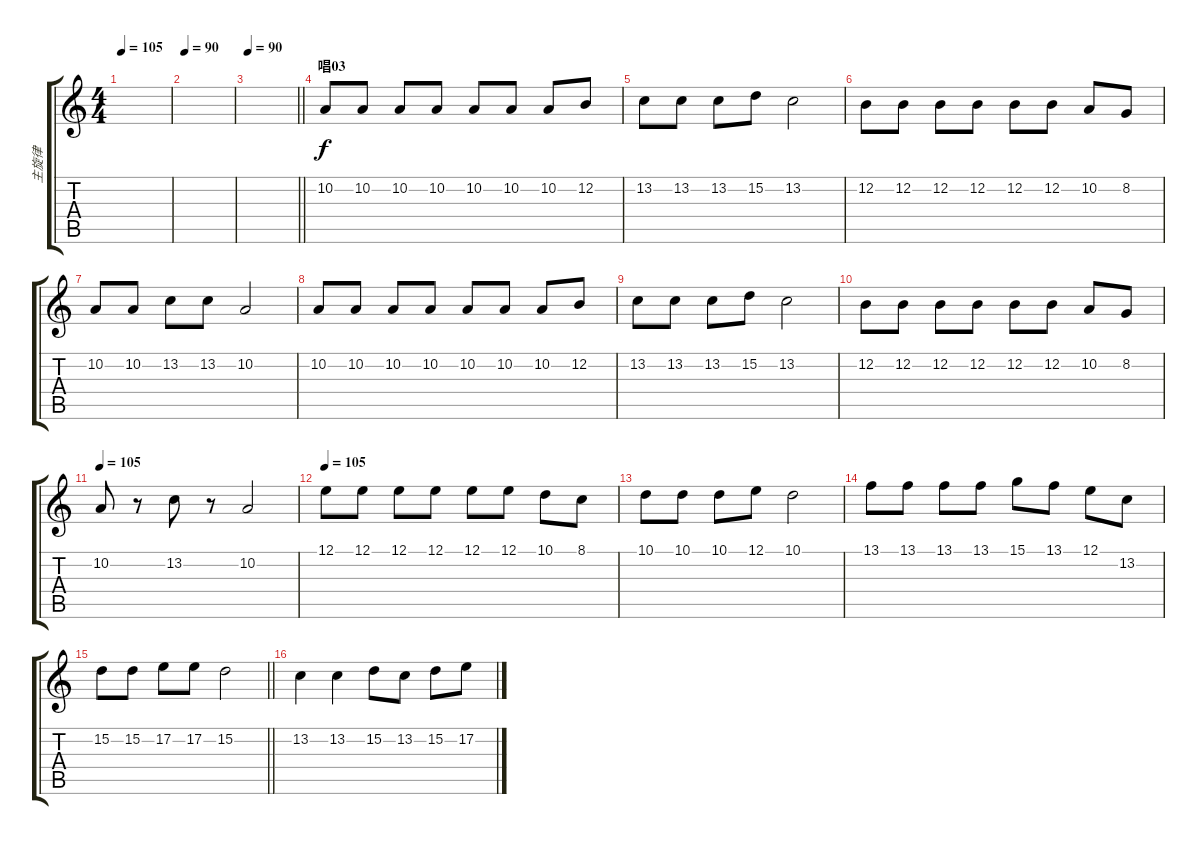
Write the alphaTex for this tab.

\track ("主旋律" "主旋律") {instrument tremolostrings}
\staff {score tabs}
\tuning (E4 B3 G3 D3 A2 E2) {hide}
\ts (4 4)
\tempo 105
\clef g2
\ks c
|
\tempo 90
|
\tempo 90
\barLineRight lightlight
|
\section ("" "唱03")
10.2.8 10.2.8 10.2.8 10.2.8 10.2.8 10.2.8 10.2.8 12.2.8 |
13.2.8 13.2.8 13.2.8 15.2.8 13.2.2 |
12.2.8 12.2.8 12.2.8 12.2.8 12.2.8 12.2.8 10.2.8 8.2.8 |
10.2.8 10.2.8 13.2.8 13.2.8 10.2.2 |
10.2.8 10.2.8 10.2.8 10.2.8 10.2.8 10.2.8 10.2.8 12.2.8 |
13.2.8 13.2.8 13.2.8 15.2.8 13.2.2 |
12.2.8 12.2.8 12.2.8 12.2.8 12.2.8 12.2.8 10.2.8 8.2.8 |
\tempo 105
10.2.8 r.8 13.2.8 r.8 10.2.2 |
\tempo 105
12.1.8 12.1.8 12.1.8 12.1.8 12.1.8 12.1.8 10.1.8 8.1.8 |
10.1.8 10.1.8 10.1.8 12.1.8 10.1.2 |
13.1.8 13.1.8 13.1.8 13.1.8 15.1.8 13.1.8 12.1.8 13.2.8 |
\barLineRight lightlight
15.2.8 15.2.8 17.2.8 17.2.8 15.2.2 |
13.2.4 13.2.4 15.2.8 13.2.8 15.2.8 17.2.8
